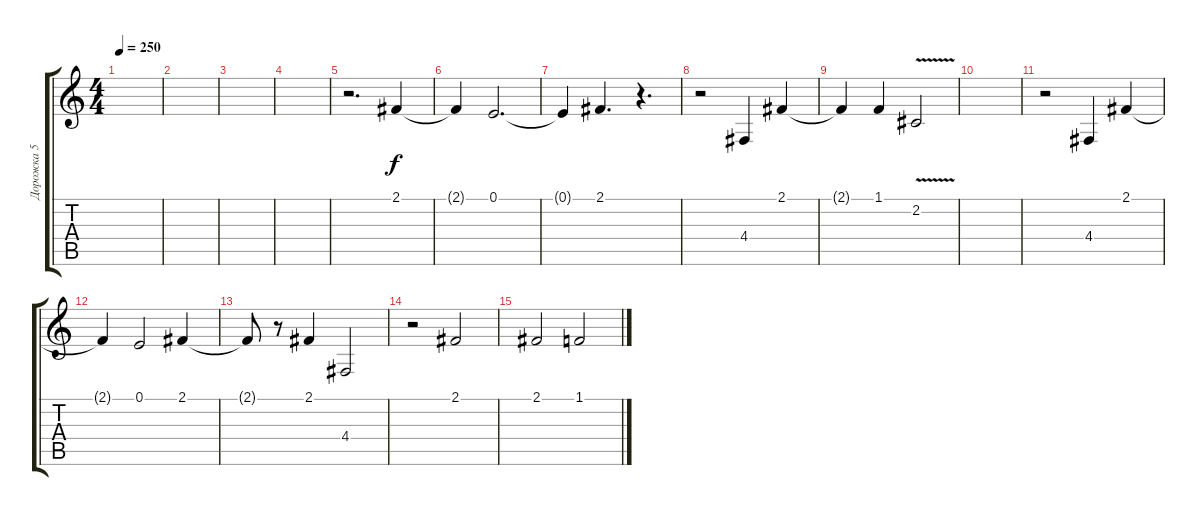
\track ("Дорожка 5" "Дорожка 5") {instrument lead6voice}
\staff {score tabs}
\tuning (E4 B3 G3 D3 A2 E2) {hide}
\ts (4 4)
\tempo 250
\clef g2
\ks c
|
|
|
|
r.2{d} 2.1.4 |
2.1{t}.4 0.1.2{d} |
0.1{t}.4 2.1.4{d} r.4{d} |
r.2 4.4.4 2.1.4 |
2.1{t}.4 1.1.4 2.2{v}.2 |
|
r.2 4.4.4 2.1.4 |
2.1{t}.4 0.1.2 2.1.4 |
2.1{t}.8 r.8 2.1.4 4.4.2 |
r.2 2.1.2 |
2.1.2 1.1.2
